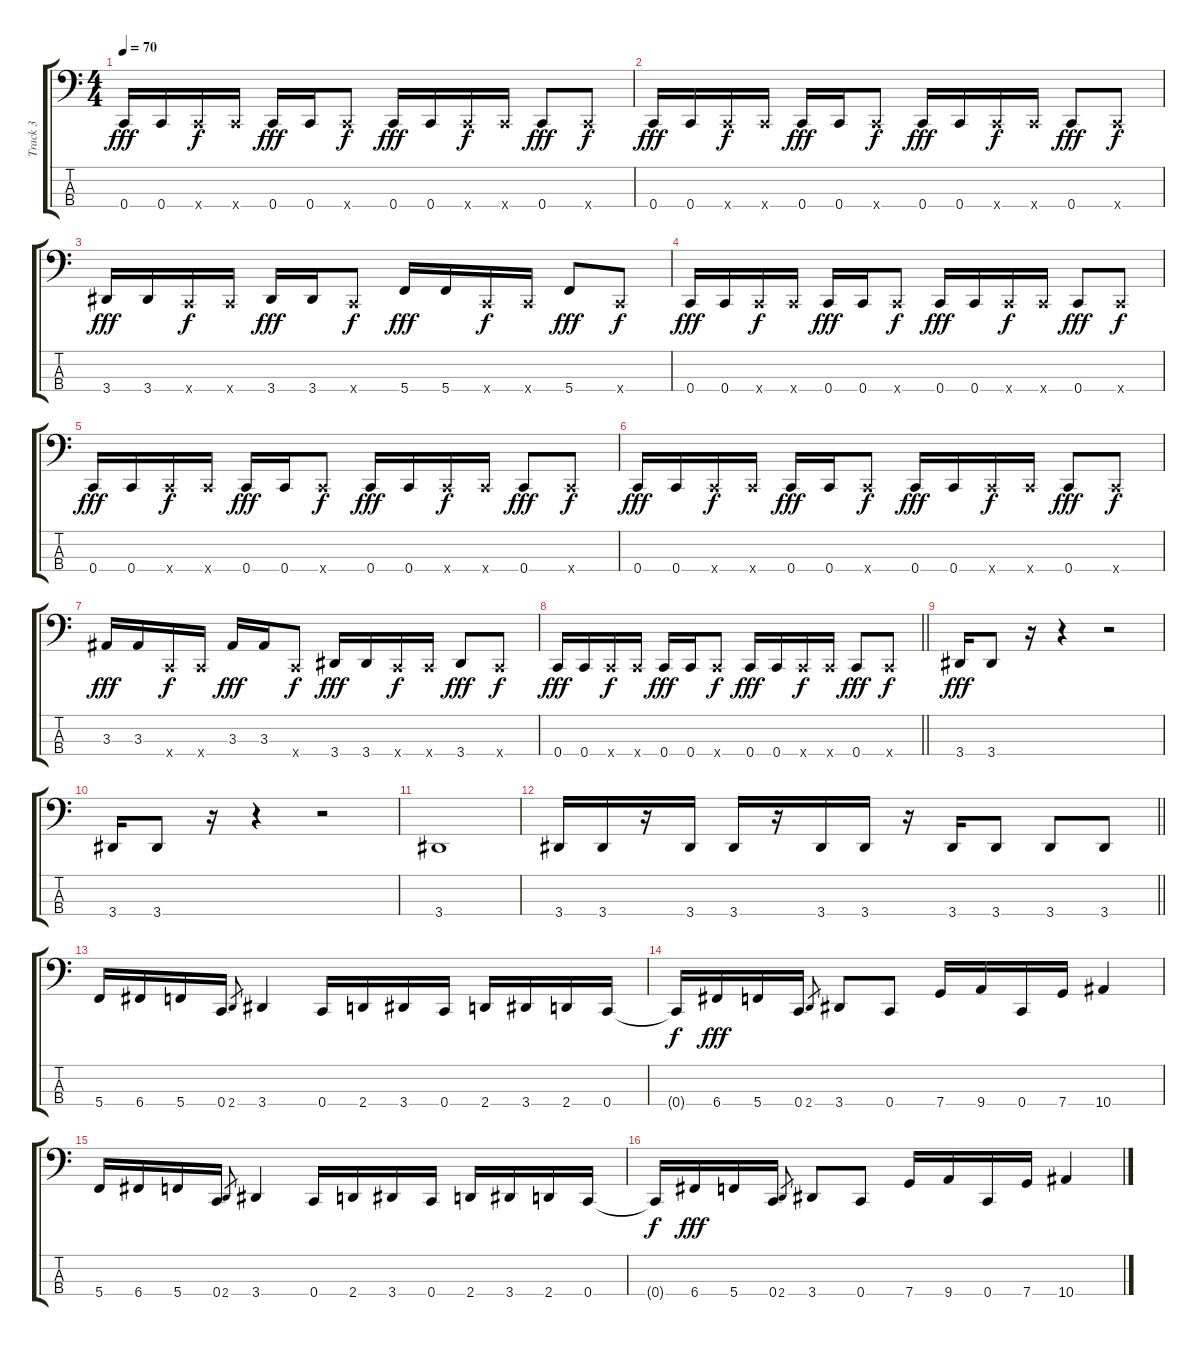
\track ("Track 3" "Track 3") {instrument electricbasspick}
\staff {score tabs}
\tuning (F2 C2 G1 C1) {hide}
\ts (4 4)
\tempo 70
\clef f4
\ks c
0.4.16{dy fff} 0.4.16 0.4{x}.16{dy f} 0.4{x}.16 0.4.16{dy fff} 0.4.16 0.4{x}.8{dy f} 0.4.16{dy fff} 0.4.16 0.4{x}.16{dy f} 0.4{x}.16 0.4.8{dy fff} 0.4{x}.8{dy f} |
0.4.16{dy fff} 0.4.16 0.4{x}.16{dy f} 0.4{x}.16 0.4.16{dy fff} 0.4.16 0.4{x}.8{dy f} 0.4.16{dy fff} 0.4.16 0.4{x}.16{dy f} 0.4{x}.16 0.4.8{dy fff} 0.4{x}.8{dy f} |
3.4.16{dy fff} 3.4.16 0.4{x}.16{dy f} 0.4{x}.16 3.4.16{dy fff} 3.4.16 0.4{x}.8{dy f} 5.4.16{dy fff} 5.4.16 0.4{x}.16{dy f} 0.4{x}.16 5.4.8{dy fff} 0.4{x}.8{dy f} |
0.4.16{dy fff} 0.4.16 0.4{x}.16{dy f} 0.4{x}.16 0.4.16{dy fff} 0.4.16 0.4{x}.8{dy f} 0.4.16{dy fff} 0.4.16 0.4{x}.16{dy f} 0.4{x}.16 0.4.8{dy fff} 0.4{x}.8{dy f} |
0.4.16{dy fff} 0.4.16 0.4{x}.16{dy f} 0.4{x}.16 0.4.16{dy fff} 0.4.16 0.4{x}.8{dy f} 0.4.16{dy fff} 0.4.16 0.4{x}.16{dy f} 0.4{x}.16 0.4.8{dy fff} 0.4{x}.8{dy f} |
0.4.16{dy fff} 0.4.16 0.4{x}.16{dy f} 0.4{x}.16 0.4.16{dy fff} 0.4.16 0.4{x}.8{dy f} 0.4.16{dy fff} 0.4.16 0.4{x}.16{dy f} 0.4{x}.16 0.4.8{dy fff} 0.4{x}.8{dy f} |
3.3.16{dy fff} 3.3.16 0.4{x}.16{dy f} 0.4{x}.16 3.3.16{dy fff} 3.3.16 0.4{x}.8{dy f} 3.4.16{dy fff} 3.4.16 0.4{x}.16{dy f} 0.4{x}.16 3.4.8{dy fff} 0.4{x}.8{dy f} |
\barLineRight lightlight
0.4.16{dy fff} 0.4.16 0.4{x}.16{dy f} 0.4{x}.16 0.4.16{dy fff} 0.4.16 0.4{x}.8{dy f} 0.4.16{dy fff} 0.4.16 0.4{x}.16{dy f} 0.4{x}.16 0.4.8{dy fff} 0.4{x}.8{dy f} |
3.4.16{dy fff} 3.4.8 r.16 r.4 r.2 |
3.4.16 3.4.8 r.16 r.4 r.2 |
3.4.1 |
\barLineRight lightlight
3.4.16 3.4.16 r.16 3.4.16 3.4.16 r.16 3.4.16 3.4.16 r.16 3.4.16 3.4.8 3.4.8 3.4.8 |
5.4.16 6.4.16 5.4.16 0.4.16 2.4.8{gr} 3.4.4 0.4.16 2.4.16 3.4.16 0.4.16 2.4.16 3.4.16 2.4.16 0.4.16 |
0.4{t}.16{dy f} 6.4.16{dy fff} 5.4.16 0.4.16 2.4.8{gr} 3.4.8 0.4.8 7.4.16 9.4.16 0.4.16 7.4.16 10.4.4 |
5.4.16 6.4.16 5.4.16 0.4.16 2.4.8{gr} 3.4.4 0.4.16 2.4.16 3.4.16 0.4.16 2.4.16 3.4.16 2.4.16 0.4.16 |
0.4{t}.16{dy f} 6.4.16{dy fff} 5.4.16 0.4.16 2.4.8{gr} 3.4.8 0.4.8 7.4.16 9.4.16 0.4.16 7.4.16 10.4.4
